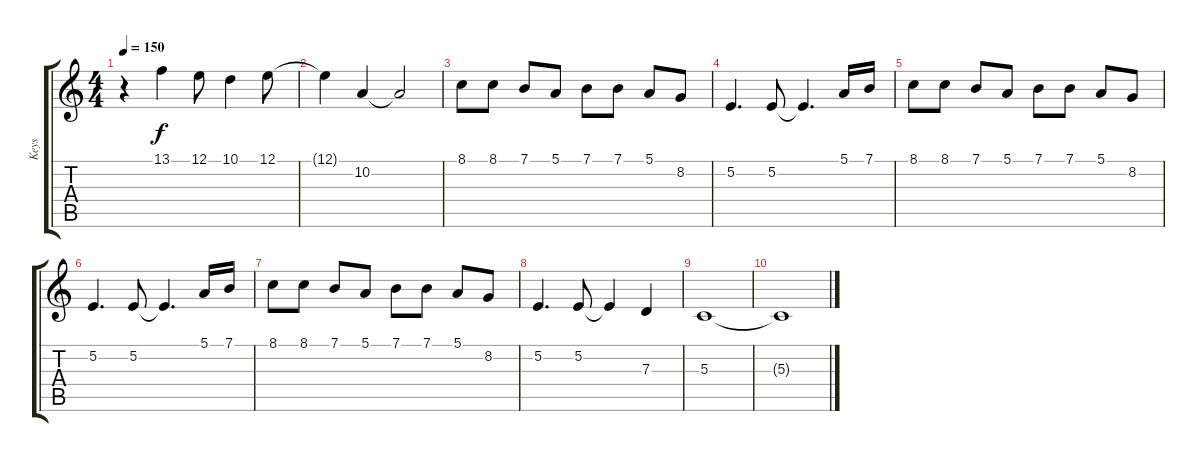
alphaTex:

\track ("Keys" "Keys") {instrument synthstrings2}
\staff {score tabs}
\tuning (E4 B3 G3 D3 A2 E2) {hide}
\ts (4 4)
\tempo 150
\clef g2
\ks c
r.4{dy f} 13.1.4 12.1.8 10.1.4 12.1.8 |
12.1{t}.4 10.2.4 10.2{t}.2 |
8.1.8 8.1.8 7.1.8 5.1.8 7.1.8 7.1.8 5.1.8 8.2.8 |
5.2.4{d} 5.2.8 5.2{t}.4{d} 5.1.16 7.1.16 |
8.1.8 8.1.8 7.1.8 5.1.8 7.1.8 7.1.8 5.1.8 8.2.8 |
5.2.4{d} 5.2.8 5.2{t}.4{d} 5.1.16 7.1.16 |
8.1.8 8.1.8 7.1.8 5.1.8 7.1.8 7.1.8 5.1.8 8.2.8 |
5.2.4{d} 5.2.8 5.2{t}.4 7.3.4 |
5.3.1 |
5.3{t}.1
